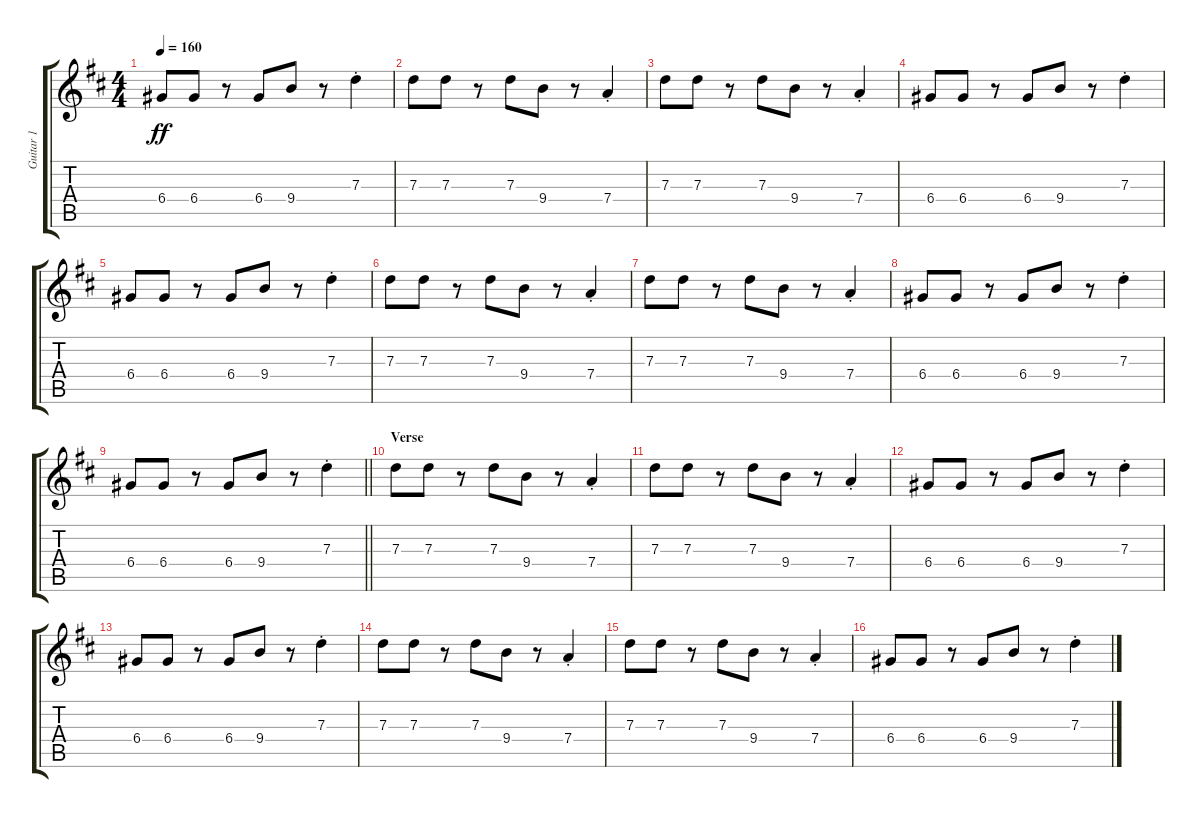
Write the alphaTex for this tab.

\track ("Guitar 1" "Guitar 1") {instrument overdrivenguitar}
\staff {score tabs}
\tuning (E4 B3 G3 D3 A2 E2) {hide}
\ts (4 4)
\tempo 160
\clef g2
\ks bminor
6.4.8{dy ff} 6.4.8 r.8 6.4.8{beam merge} 9.4.8 r.8 7.3{st}.4 |
7.3.8 7.3.8 r.8 7.3.8{beam merge} 9.4.8 r.8 7.4{st}.4 |
7.3.8 7.3.8 r.8 7.3.8{beam merge} 9.4.8 r.8 7.4{st}.4 |
6.4.8 6.4.8 r.8 6.4.8{beam merge} 9.4.8 r.8 7.3{st}.4 |
6.4.8 6.4.8 r.8 6.4.8{beam merge} 9.4.8 r.8 7.3{st}.4 |
7.3.8 7.3.8 r.8 7.3.8{beam merge} 9.4.8 r.8 7.4{st}.4 |
7.3.8 7.3.8 r.8 7.3.8{beam merge} 9.4.8 r.8 7.4{st}.4 |
6.4.8 6.4.8 r.8 6.4.8{beam merge} 9.4.8 r.8 7.3{st}.4 |
\barLineRight lightlight
6.4.8 6.4.8 r.8 6.4.8{beam merge} 9.4.8 r.8 7.3{st}.4 |
\section ("" "Verse")
7.3.8 7.3.8 r.8 7.3.8{beam merge} 9.4.8 r.8 7.4{st}.4 |
7.3.8 7.3.8 r.8 7.3.8{beam merge} 9.4.8 r.8 7.4{st}.4 |
6.4.8 6.4.8 r.8 6.4.8{beam merge} 9.4.8 r.8 7.3{st}.4 |
6.4.8 6.4.8 r.8 6.4.8{beam merge} 9.4.8 r.8 7.3{st}.4 |
7.3.8 7.3.8 r.8 7.3.8{beam merge} 9.4.8 r.8 7.4{st}.4 |
7.3.8 7.3.8 r.8 7.3.8{beam merge} 9.4.8 r.8 7.4{st}.4 |
6.4.8 6.4.8 r.8 6.4.8{beam merge} 9.4.8 r.8 7.3{st}.4
